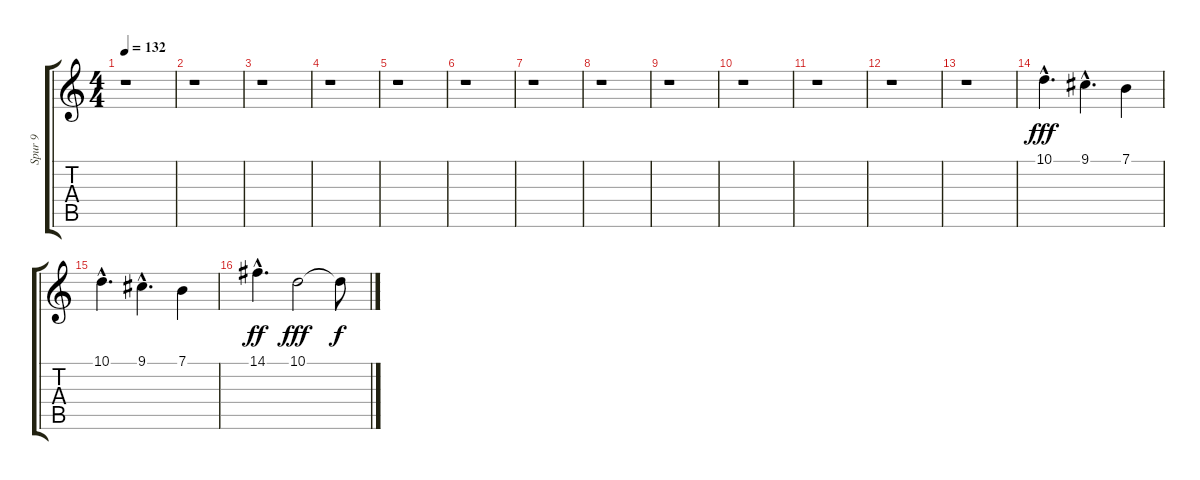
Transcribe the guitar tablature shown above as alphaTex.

\track ("Spur 9" "Spur 9") {instrument mutedtrumpet}
\staff {score tabs}
\tuning (E4 B3 G3 D3 A2 E2) {hide}
\ts (4 4)
\tempo 132
\clef g2
\ks c
r.1{dy fff} |
r.1 |
r.1 |
r.1 |
r.1 |
r.1 |
r.1 |
r.1 |
r.1 |
r.1 |
r.1 |
r.1 |
r.1 |
10.1{hac}.4{d} 9.1{hac}.4{d} 7.1.4 |
10.1{hac}.4{d} 9.1{hac}.4{d} 7.1.4 |
14.1{hac}.4{d dy ff} 10.1.2{dy fff} 10.1{t}.8{dy f}
